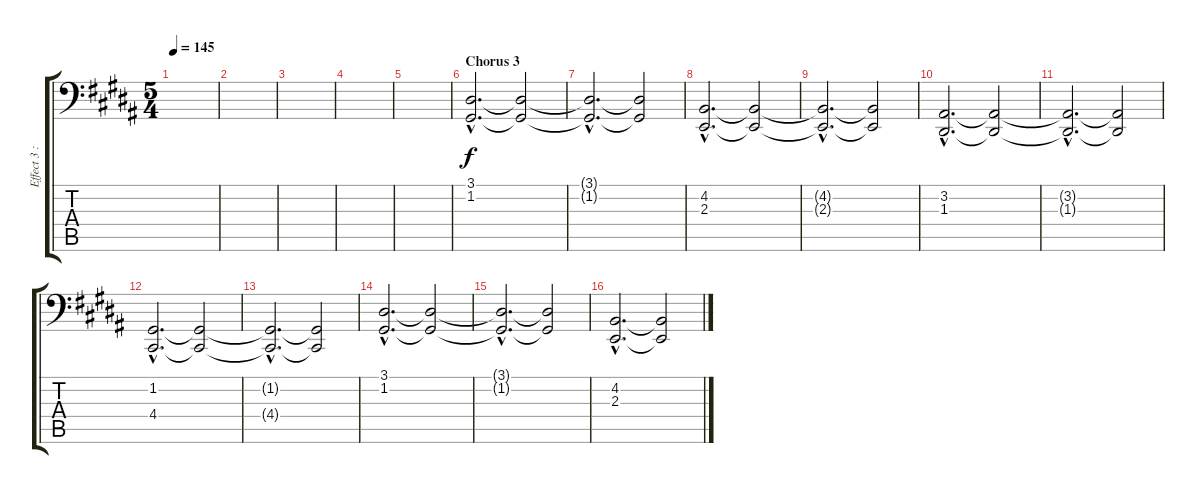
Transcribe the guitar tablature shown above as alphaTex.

\track ("Effect 3 : Bass" "Effect 3 :") {instrument lead7fifths}
\staff {score tabs}
\tuning (C3 G2 D2 A1 E1 B0) {hide}
\ts (5 4)
\tempo 145
\clef f4
\ks b
|
|
|
|
|
\section ("" "Chorus 3")
(3.1{hac} 1.2{hac}).2{d} (3.1{t} 1.2{t}).2 |
(3.1{hac t} 1.2{hac t}).2{d} (3.1{t} 1.2{t}).2 |
(4.2{hac} 2.3{hac}).2{d} (4.2{t} 2.3{t}).2 |
(4.2{hac t} 2.3{hac t}).2{d} (4.2{t} 2.3{t}).2 |
(3.2{hac} 1.3{hac}).2{d} (3.2{t} 1.3{t}).2 |
(3.2{hac t} 1.3{hac t}).2{d} (3.2{t} 1.3{t}).2 |
(1.2{hac} 4.4{hac}).2{d} (1.2{t} 4.4{t}).2 |
(1.2{hac t} 4.4{hac t}).2{d} (1.2{t} 4.4{t}).2 |
(3.1{hac} 1.2{hac}).2{d} (3.1{t} 1.2{t}).2 |
(3.1{hac t} 1.2{hac t}).2{d} (3.1{t} 1.2{t}).2 |
(4.2{hac} 2.3{hac}).2{d} (4.2{t} 2.3{t}).2
